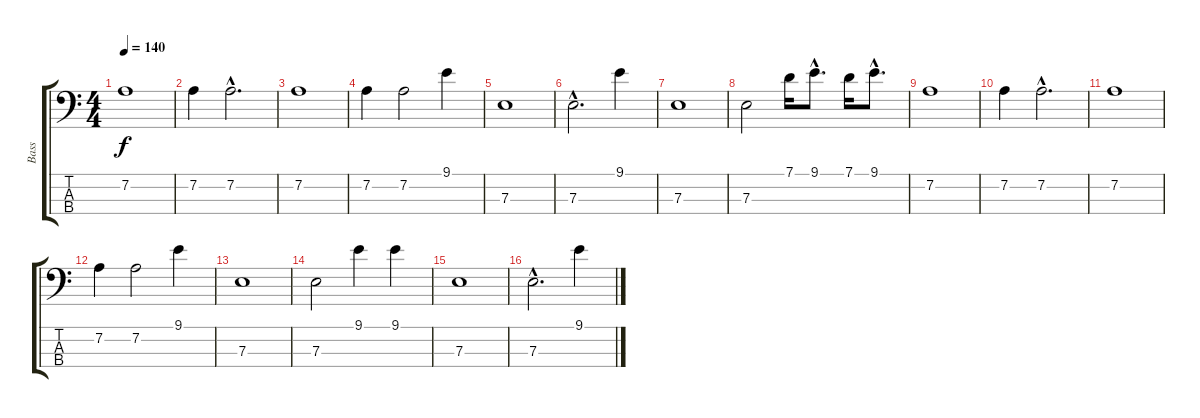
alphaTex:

\track ("Bass" "Bass") {instrument fretlessbass}
\staff {score tabs}
\tuning (G2 D2 A1 E1) {hide}
\ts (4 4)
\tempo 140
\clef f4
\ks c
7.2.1{dy f} |
7.2.4 7.2{hac}.2{d} |
7.2.1 |
7.2.4 7.2.2 9.1.4 |
7.3.1 |
7.3{hac}.2{d} 9.1.4 |
7.3.1 |
7.3.2 7.1.16 9.1{hac}.8{d} 7.1.16 9.1{hac}.8{d} |
7.2.1 |
7.2.4 7.2{hac}.2{d} |
7.2.1 |
7.2.4 7.2.2 9.1.4 |
7.3.1 |
7.3.2 9.1.4 9.1.4 |
7.3.1 |
7.3{hac}.2{d} 9.1.4
